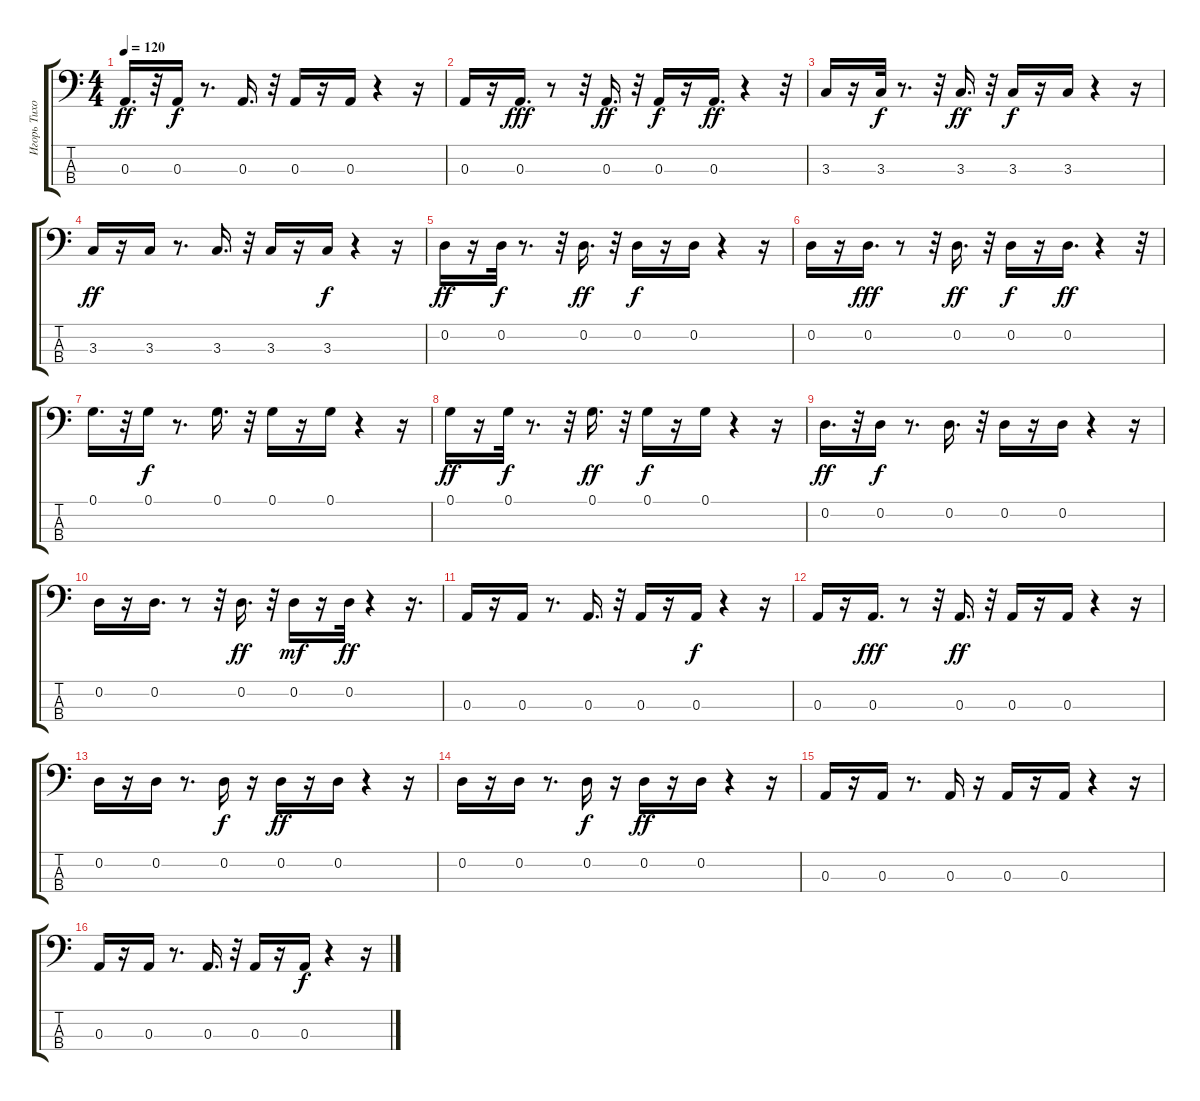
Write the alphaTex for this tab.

\track ("Игорь Тихомиров (бас)" "Игорь Тихо") {instrument electricbassfinger}
\staff {score tabs}
\tuning (G2 D2 A1 E1) {hide}
\ts (4 4)
\tempo 120
\clef f4
\ks c
0.3.16{d dy ff} r.32 0.3.16{dy f} r.8{d} 0.3.16{d} r.32 0.3.16 r.16 0.3.16 r.4 r.16 |
0.3.16 r.16 0.3.16{d dy fff} r.8 r.32 0.3.16{d dy ff} r.32 0.3.16{dy f} r.16 0.3.16{d dy ff} r.4 r.32 |
3.3.16 r.16 3.3.32{dy f} r.8{d} r.32 3.3.16{d dy ff} r.32 3.3.16{dy f} r.16 3.3.16 r.4 r.16 |
3.3.16{dy ff} r.16 3.3.16 r.8{d} 3.3.16{d} r.32 3.3.16 r.16 3.3.16{dy f} r.4 r.16 |
0.2.16{dy ff} r.16 0.2.32{dy f} r.8{d} r.32 0.2.16{d dy ff} r.32 0.2.16{dy f} r.16 0.2.16 r.4 r.16 |
0.2.16 r.16 0.2.16{d dy fff} r.8 r.32 0.2.16{d dy ff} r.32 0.2.16{dy f} r.16 0.2.16{d dy ff} r.4 r.32 |
0.1.16{d} r.32 0.1.16{dy f} r.8{d} 0.1.16{d} r.32 0.1.16 r.16 0.1.16 r.4 r.16 |
0.1.16{dy ff} r.16 0.1.32{dy f} r.8{d} r.32 0.1.16{d dy ff} r.32 0.1.16{dy f} r.16 0.1.16 r.4 r.16 |
0.2.16{d dy ff} r.32 0.2.16{dy f} r.8{d} 0.2.16{d} r.32 0.2.16 r.16 0.2.16 r.4 r.16 |
0.2.16 r.16 0.2.16{d} r.8 r.32 0.2.16{d dy ff} r.32 0.2.16{dy mf} r.16 0.2.32{dy ff} r.4 r.16{d} |
0.3.16 r.16 0.3.16 r.8{d} 0.3.16{d} r.32 0.3.16 r.16 0.3.16{dy f} r.4 r.16 |
0.3.16 r.16 0.3.16{d dy fff} r.8 r.32 0.3.16{d dy ff} r.32 0.3.16 r.16 0.3.16 r.4 r.16 |
0.2.16 r.16 0.2.16 r.8{d} 0.2.16{dy f} r.16 0.2.16{dy ff} r.16 0.2.16 r.4 r.16 |
0.2.16 r.16 0.2.16 r.8{d} 0.2.16{dy f} r.16 0.2.16{dy ff} r.16 0.2.16 r.4 r.16 |
0.3.16 r.16 0.3.16 r.8{d} 0.3.16 r.16 0.3.16 r.16 0.3.16 r.4 r.16 |
0.3.16 r.16 0.3.16 r.8{d} 0.3.16{d} r.32 0.3.16 r.16 0.3.16{dy f} r.4 r.16
